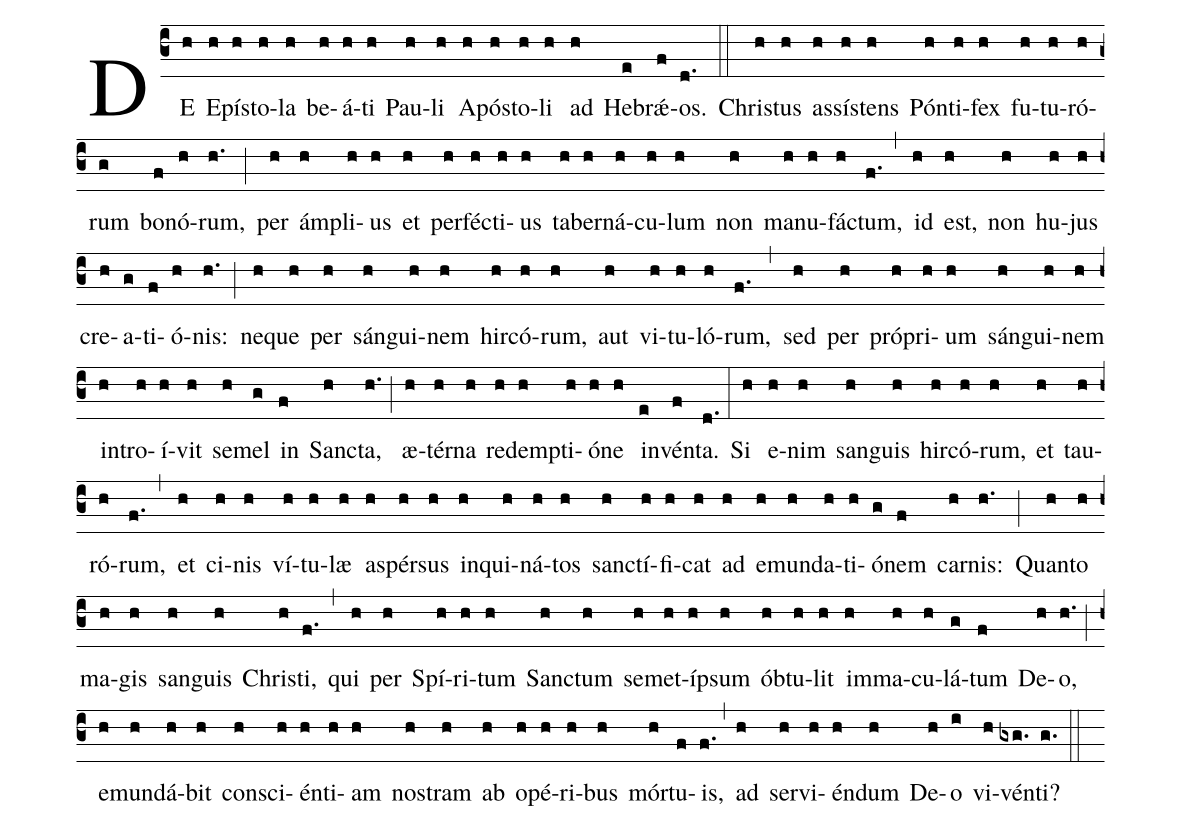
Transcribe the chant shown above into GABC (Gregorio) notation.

%%
(c3) DE(h) E(h)pís(h)to(h)la(h) be(h)á(h)ti(h) Pau(h)li(h) A(h)pós(h)to(h)li(h) ad(h) He(e)brǽ(f)os.(d.) (::)
Chris(h)tus(h) as(h)sís(h)tens(h) Pón(h)ti(h)fex(h) fu(h)tu(h)ró(h)rum(g) bo(f)nó(h)rum,(h.) (;)
per(h) ám(h)pli(h)us(h) et(h) per(h)féc(h)ti(h)us(h) ta(h)ber(h)ná(h)cu(h)lum(h) non(h) ma(h)nu(h)fác(h)tum,(f.) (,)
id(h) est,(h) non(h) hu(h)jus(h) cre(h)a(g)ti(f)ó(h)nis:(h.) (;)
ne(h)que(h) per(h) sán(h)gui(h)nem(h) hir(h)có(h)rum,(h) aut(h) vi(h)tu(h)ló(h)rum,(f.) (,)
sed(h) per(h) pró(h)pri(h)um(h) sán(h)gui(h)nem(h) in(h)tro(h)í(h)vit(h) se(h)mel(g) in(f) Sanc(h)ta,(h.) (;)
æ(h)tér(h)na(h) red(h)emp(h)ti(h)ó(h)ne(h) in(e)vén(f)ta.(d.) (:)
Si(h) e(h)nim(h) san(h)guis(h) hir(h)có(h)rum,(h) et(h) tau(h)ró(h)rum,(f.) (,)
et(h) ci(h)nis(h) ví(h)tu(h)læ(h) a(h)spér(h)sus(h) in(h)qui(h)ná(h)tos(h) sanc(h)tí(h)fi(h)cat(h) ad(h) e(h)mun(h)da(h)ti(h)ó(g)nem(f) car(h)nis:(h.) (;)
Quan(h)to(h) ma(h)gis(h) san(h)guis(h) Chris(h)ti,(f.) (,)
qui(h) per(h) Spí(h)ri(h)tum(h) Sanc(h)tum(h) se(h)met(h)íp(h)sum(h) ób(h)tu(h)lit(h) im(h)ma(h)cu(h)lá(g)tum(f) De(h)o,(h.) (;)
e(h)mun(h)dá(h)bit(h) con(h)sci(h)én(h)ti(h)am(h) nos(h)tram(h) ab(h) o(h)pé(h)ri(h)bus(h) mór(h)tu(f)is,(f.) (,)
ad(h) ser(h)vi(h)én(h)dum(h) De(h)o(i) vi(h)vén(gxg.)ti?(g.) (::)
